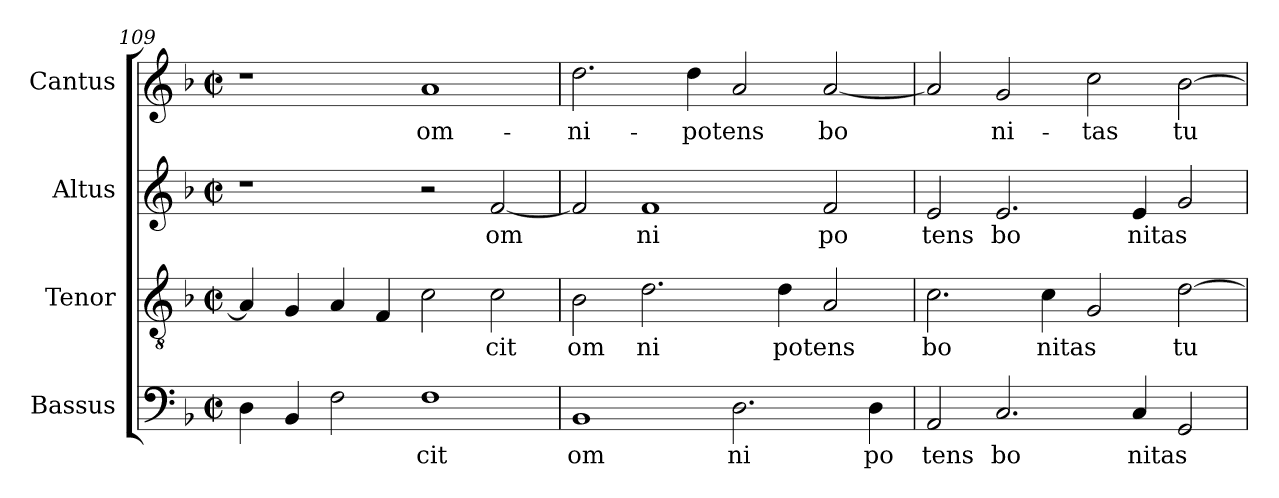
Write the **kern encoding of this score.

**kern	**text	**kern	**text	**kern	**text	**kern	**text
*part4	*part4	*part3	*part3	*part2	*part2	*part1	*part1
*staff4	*staff4	*staff3	*staff3	*staff2	*staff2	*staff1	*staff1
*I"Bassus	*	*I"Tenor	*	*I"Altus	*	*I"Cantus	*
*I'Bassus	*	*I'Tenor	*	*I'Altus	*	*I'Cantus	*
*clefF4	*	*clefGv2	*	*clefG2	*	*clefG2	*
*k[b-]	*	*k[b-]	*	*k[b-]	*	*k[b-]	*
*F:	*	*F:	*	*F:	*	*F:	*
*M2/2	*	*M2/2	*	*M2/2	*	*M2/2	*
*met(c|)	*	*met(c|)	*	*met(c|)	*	*met(c|)	*
=109	=109	=109	=109	=109	=109	=109	=109
!	!LO:LY:b:cj	!	!LO:LY:b:cj	!	!	!	!
4D\	.	4A/]	.	1r	.	1r	.
!	!LO:LY:b:cj	!	!LO:LY:b:cj	!	!	!	!
4BB-/	.	4G/	.	.	.	.	.
!	!LO:LY:b:cj	!	!LO:LY:b:cj	!	!	!	!
2F\	.	4A/	.	.	.	.	.
!	!	!	!LO:LY:b:cj	!	!	!	!
.	.	4F/	.	.	.	.	.
!	!LO:LY:b:cj	!	!LO:LY:b:cj	!	!	!	!LO:LY:b:cj
1F	cit	2c\	.	2r	.	1a	om-
!	!	!	!LO:LY:b:cj	!	!LO:LY:b:cj	!	!
.	.	2c\	cit	[<2f/	om	.	.
=110	=110	=110	=110	=110	=110	=110	=110
!	!LO:LY:b:cj	!	!LO:LY:b:cj	!	!LO:LY:b:cj	!	!LO:LY:b:cj
1BB-	om	2B-\	om	2f/]	.	2.dd\	-ni-
!	!	!	!LO:LY:b:cj	!	!LO:LY:b:cj	!	!
.	.	2.d\	ni	1f	ni	.	.
!	!	!	!	!	!	!	!LO:LY:b:cj
.	.	.	.	.	.	4dd\	-potens
!	!LO:LY:b:cj	!	!	!	!	!	!LO:LY:b:cj
2.D\	ni	.	.	.	.	2a/	.
!	!	!	!LO:LY:b:cj	!	!	!	!
.	.	4d\	potens	.	.	.	.
!	!	!	!LO:LY:b:cj	!	!LO:LY:b:cj	!	!LO:LY:b:cj
.	.	2A/	.	2f/	po	[<2a/	bo-
!	!LO:LY:b:cj	!	!	!	!	!	!
4D\	po	.	.	.	.	.	.
=111	=111	=111	=111	=111	=111	=111	=111
!	!LO:LY:b:cj	!	!LO:LY:b:cj	!	!LO:LY:b:cj	!	!LO:LY:b:cj
2AA/	tens	2.c\	bo	2e/	tens	2a/]	--
!	!LO:LY:b:cj	!	!	!	!LO:LY:b:cj	!	!LO:LY:b:cj
2.C/	bo	.	.	2.e/	bo	2g/	-ni-
!	!	!	!LO:LY:b:cj	!	!	!	!
.	.	4c\	nitas	.	.	.	.
!	!	!	!LO:LY:b:cj	!	!	!	!LO:LY:b:cj
.	.	2G/	.	.	.	2cc\	-tas
!	!LO:LY:b:cj	!	!	!	!LO:LY:b:cj	!	!
4C/	nitas	.	.	4e/	nitas	.	.
!	!LO:LY:b:cj	!	!LO:LY:b:cj	!	!LO:LY:b:cj	!	!LO:LY:b:cj
2GG/	.	[<2d\	tu	2g/	.	[<2b-\	tu-
=	=	=	=	=	=	=	=
*-	*-	*-	*-	*-	*-	*-	*-
